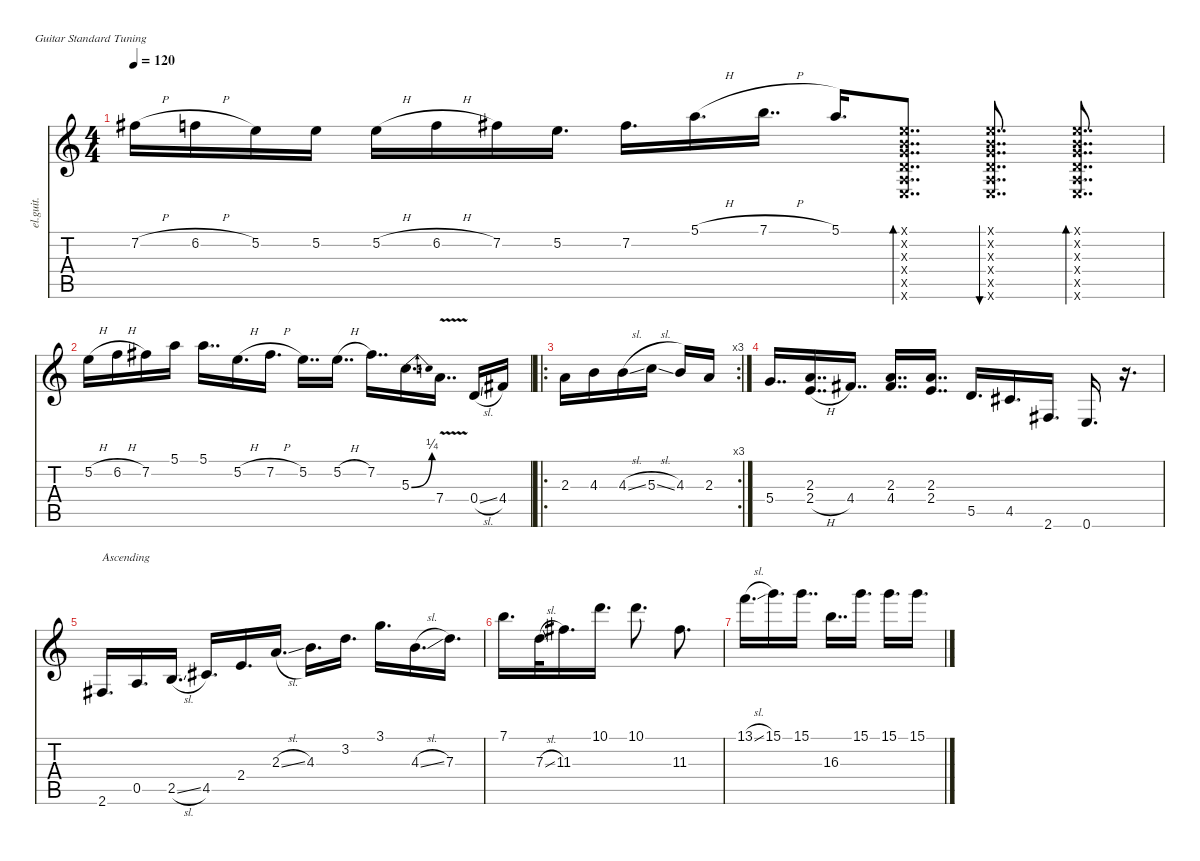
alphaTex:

\defaultSystemsLayout 4
\hideDynamics
\bracketExtendMode nobrackets
\track ("Clean Guitar" "el.guit.") {instrument electricguitarclean}
\staff {score tabs}
\tuning (E4 B3 G3 D3 A2 E2)
\ts (4 4)
\tempo 120
\clef g2
\ks c
7.2{h acc #}.16{dy mf instrument electricguitarclean beam Down} 6.2{h}.16{beam Down} 5.2.16{beam Down} 5.2.16{beam Down} 5.2{h}.16{beam Down} 6.2{h}.16{beam Down} 7.2{acc #}.16{beam Down} 5.2.16{d beam Down} 7.2{acc #}.16{d beam Down} 5.1{h}.16{d beam Down} 7.1{h}.16{dd beam Down} 5.1.16{d beam Up} (0.1{x} 0.2{x} 0.3{x} 0.4{x} 0.6{x} 0.5{x}).8{dd bd 120 beam Up} (0.1{x} 0.2{x} 0.3{x} 0.4{x} 0.6{x} 0.5{x}).8{dd bu 120 beam Up} (0.1{x} 0.2{x} 0.3{x} 0.4{x} 0.6{x} 0.5{x}).8{dd bd 120 beam Up} |
5.2{h}.16{beam Down} 6.2{h}.16{beam Down} 7.2{acc #}.16{beam Down} 5.1.16{beam Down} 5.1.16{dd beam Down} 5.2{h}.16{d beam Down} 7.2{h acc #}.16{d beam Down} 5.2.16{dd beam Down} 5.2{h}.16{dd beam Down} 7.2{acc #}.16{dd beam Down} 5.3{be (bend 0 0 13.799999999999999 1)}.16{dd beam Down} 7.4{v}.16{dd beam Down} 0.4{sl}.16{beam Up} 4.4{acc #}.16{beam Up} |
\ro
\rc 3
2.3.16{beam Down} 4.3.16{beam Down} 4.3{sl}.16{beam Down} 5.3{sl}.16{beam Down} 4.3.16{beam Up} 2.3.16{beam Up} |
5.4.16{dd beam Up} (2.4{h} 2.3).16{dd beam Up} 4.4{acc #}.16{dd beam Up} (4.4{acc #} 2.3).16{dd beam Up} (2.4 2.3).16{dd beam Up} 5.5.16{d beam Up} 4.5{acc #}.16{d beam Up} 2.6{acc #}.16{d beam Up} 0.6.16{d beam Up} r.16{d beam Down} |
2.6{acc #}.16{d txt "Ascending" beam Up} 0.5.16{d beam Up} 2.5{sl}.16{d beam Up} 4.5{acc #}.16{d beam Up} 2.4.16{d beam Up} 2.3{sl}.16{d beam Up} 4.3.16{d beam Down} 3.2.16{d beam Down} 3.1.16{d beam Down} 4.3{sl}.16{d beam Down} 7.3.16{d beam Down} |
7.1.16{d beam Down} 7.3{sl}.32{beam Down} 11.3{acc #}.16{d beam Down} 10.1.16{d beam Down} 10.1.8{d beam Down} 11.3{acc #}.8{d beam Down} |
13.1{sl}.16{d beam Down} 15.1.16{d beam Down} 15.1.16{dd beam Down} 16.3.16{dd beam Down} 15.1.16{d beam Down} 15.1.16{d txt "" beam Down} 15.1.16{d beam Down}
